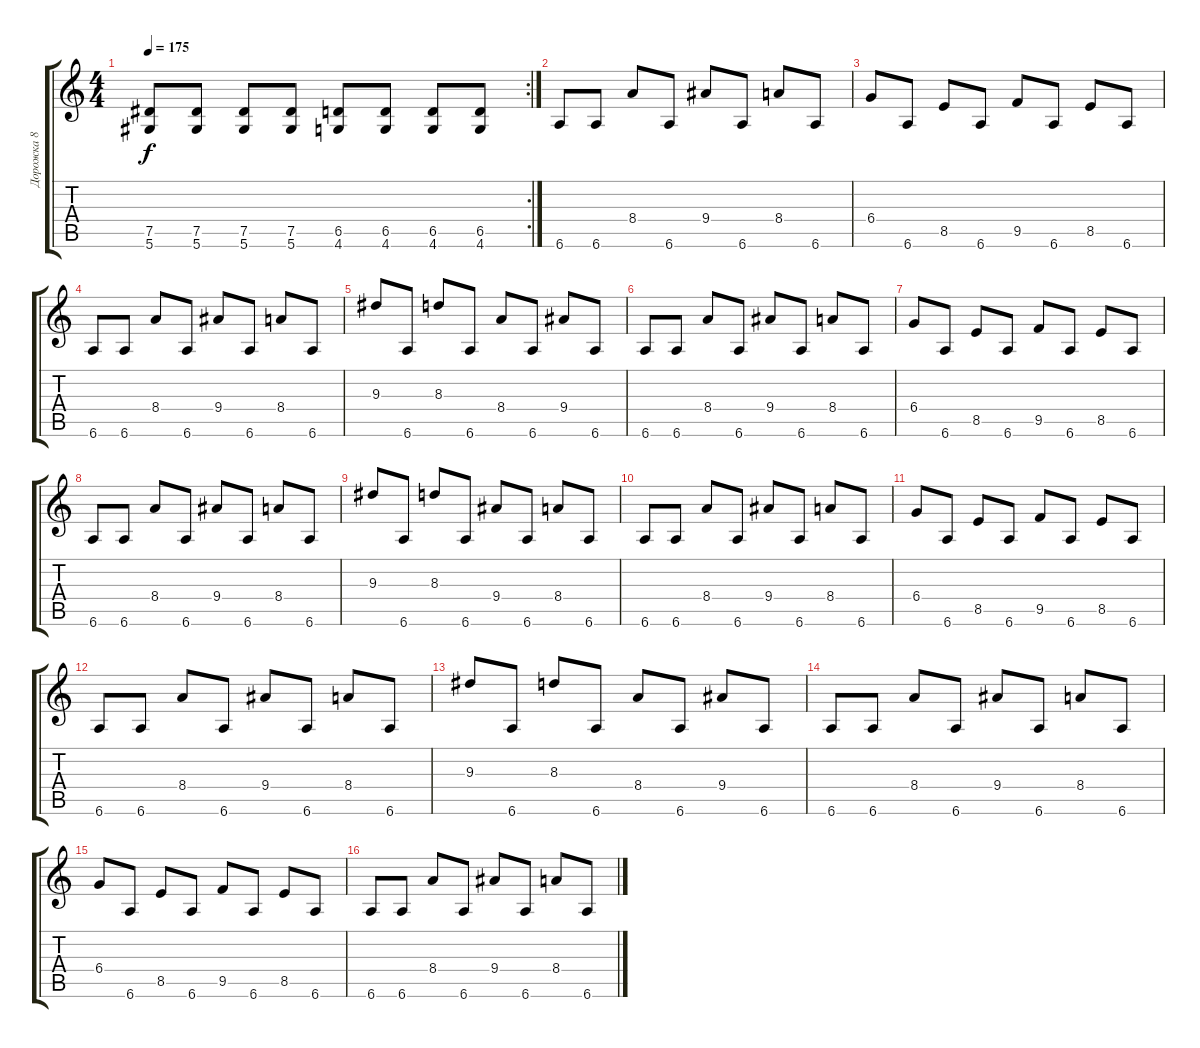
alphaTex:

\track ("Дорожка 8" "Дорожка 8") {instrument distortionguitar}
\staff {score tabs}
\tuning (Eb4 Bb3 Gb3 Db3 Ab2 Eb2) {hide}
\rc 2
\ts (4 4)
\tempo 175
\clef g2
\ks c
(7.5 5.6).8{dy f} (7.5 5.6).8 (7.5 5.6).8 (7.5 5.6).8 (6.5 4.6).8 (6.5 4.6).8 (6.5 4.6).8 (6.5 4.6).8 |
6.6.8 6.6.8 8.4.8 6.6.8 9.4.8 6.6.8 8.4.8 6.6.8 |
6.4.8 6.6.8 8.5.8 6.6.8 9.5.8 6.6.8 8.5.8 6.6.8 |
6.6.8 6.6.8 8.4.8 6.6.8 9.4.8 6.6.8 8.4.8 6.6.8 |
9.3.8 6.6.8 8.3.8 6.6.8 8.4.8 6.6.8 9.4.8 6.6.8 |
6.6.8 6.6.8 8.4.8 6.6.8 9.4.8 6.6.8 8.4.8 6.6.8 |
6.4.8 6.6.8 8.5.8 6.6.8 9.5.8 6.6.8 8.5.8 6.6.8 |
6.6.8 6.6.8 8.4.8 6.6.8 9.4.8 6.6.8 8.4.8 6.6.8 |
9.3.8 6.6.8 8.3.8 6.6.8 9.4.8 6.6.8 8.4.8 6.6.8 |
6.6.8 6.6.8 8.4.8 6.6.8 9.4.8 6.6.8 8.4.8 6.6.8 |
6.4.8 6.6.8 8.5.8 6.6.8 9.5.8 6.6.8 8.5.8 6.6.8 |
6.6.8 6.6.8 8.4.8 6.6.8 9.4.8 6.6.8 8.4.8 6.6.8 |
9.3.8 6.6.8 8.3.8 6.6.8 8.4.8 6.6.8 9.4.8 6.6.8 |
6.6.8 6.6.8 8.4.8 6.6.8 9.4.8 6.6.8 8.4.8 6.6.8 |
6.4.8 6.6.8 8.5.8 6.6.8 9.5.8 6.6.8 8.5.8 6.6.8 |
6.6.8 6.6.8 8.4.8 6.6.8 9.4.8 6.6.8 8.4.8 6.6.8
